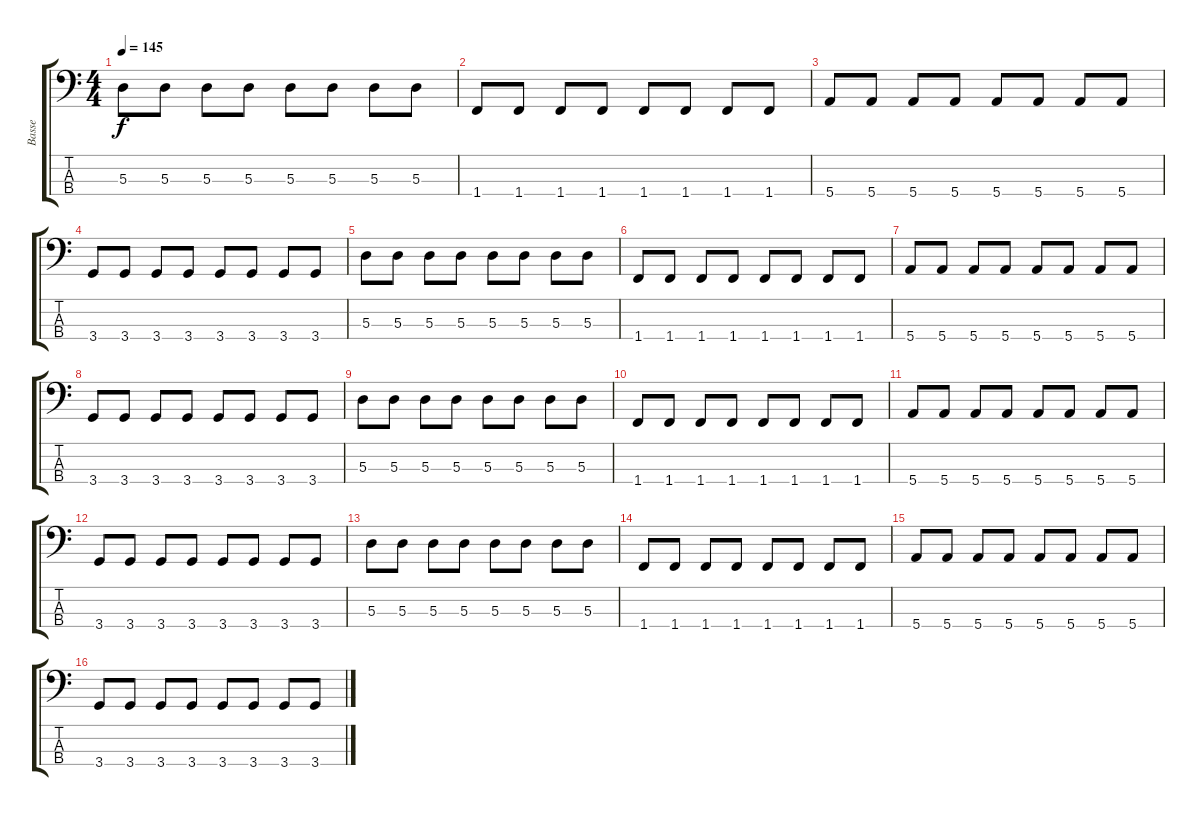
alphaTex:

\track ("Basse" "Basse") {instrument electricbassfinger}
\staff {score tabs}
\tuning (G2 D2 A1 E1) {hide}
\ts (4 4)
\tempo 145
\clef f4
\ks c
5.3.8{dy f} 5.3.8 5.3.8 5.3.8 5.3.8 5.3.8 5.3.8 5.3.8 |
1.4.8 1.4.8 1.4.8 1.4.8 1.4.8 1.4.8 1.4.8 1.4.8 |
5.4.8 5.4.8 5.4.8 5.4.8 5.4.8 5.4.8 5.4.8 5.4.8 |
3.4.8 3.4.8 3.4.8 3.4.8 3.4.8 3.4.8 3.4.8 3.4.8 |
5.3.8 5.3.8 5.3.8 5.3.8 5.3.8 5.3.8 5.3.8 5.3.8 |
1.4.8 1.4.8 1.4.8 1.4.8 1.4.8 1.4.8 1.4.8 1.4.8 |
5.4.8 5.4.8 5.4.8 5.4.8 5.4.8 5.4.8 5.4.8 5.4.8 |
3.4.8 3.4.8 3.4.8 3.4.8 3.4.8 3.4.8 3.4.8 3.4.8 |
5.3.8 5.3.8 5.3.8 5.3.8 5.3.8 5.3.8 5.3.8 5.3.8 |
1.4.8 1.4.8 1.4.8 1.4.8 1.4.8 1.4.8 1.4.8 1.4.8 |
5.4.8 5.4.8 5.4.8 5.4.8 5.4.8 5.4.8 5.4.8 5.4.8 |
3.4.8 3.4.8 3.4.8 3.4.8 3.4.8 3.4.8 3.4.8 3.4.8 |
5.3.8 5.3.8 5.3.8 5.3.8 5.3.8 5.3.8 5.3.8 5.3.8 |
1.4.8 1.4.8 1.4.8 1.4.8 1.4.8 1.4.8 1.4.8 1.4.8 |
5.4.8 5.4.8 5.4.8 5.4.8 5.4.8 5.4.8 5.4.8 5.4.8 |
3.4.8 3.4.8 3.4.8 3.4.8 3.4.8 3.4.8 3.4.8 3.4.8
